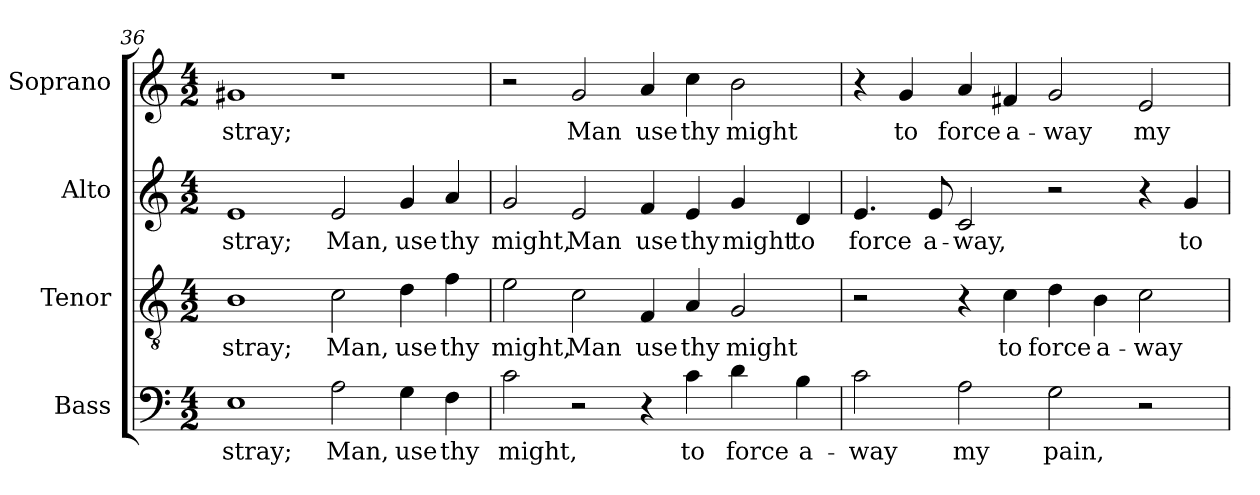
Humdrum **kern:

**kern	**text	**kern	**text	**kern	**text	**kern	**text
*part4	*part4	*part3	*part3	*part2	*part2	*part1	*part1
*staff4	*staff4	*staff3	*staff3	*staff2	*staff2	*staff1	*staff1
*I"Bass	*	*I"Tenor	*	*I"Alto	*	*I"Soprano	*
*I'B.	*	*I'T.	*	*I'A.	*	*I'S.	*
*clefF4	*	*clefGv2	*	*clefG2	*	*clefG2	*
*	*	*ITrd7c12	*	*	*	*	*
*k[]	*	*k[]	*	*k[]	*	*k[]	*
*C:	*	*C:	*	*C:	*	*C:	*
*M4/2	*	*M4/2	*	*M4/2	*	*M4/2	*
=36	=36	=36	=36	=36	=36	=36	=36
!	!LO:LY:b:color=#000000	!	!	!	!	!	!
!	!	!	!LO:LY:b:color=#000000	!	!	!	!
!	!	!	!	!	!LO:LY:b:color=#000000	!	!
!	!	!	!	!	!	!	!LO:LY:b:color=#000000
1Ei	stray;	1BBi	stray;	1ei	stray;	1g#Xi	stray;
!	!LO:LY:b:color=#000000	!	!	!	!	!	!
!	!	!	!LO:LY:b:color=#000000	!	!	!	!
!	!	!	!	!	!LO:LY:b:color=#000000	!	!
2Ai\	Man,	2Ci\	Man,	2ei/	Man,	1r	.
!	!LO:LY:b:color=#000000	!	!	!	!	!	!
!	!	!	!LO:LY:b:color=#000000	!	!	!	!
!	!	!	!	!	!LO:LY:b:color=#000000	!	!
4Gi\	use	4Di\	use	4gi/	use	.	.
!	!LO:LY:b:color=#000000	!	!	!	!	!	!
!	!	!	!LO:LY:b:color=#000000	!	!	!	!
!	!	!	!	!	!LO:LY:b:color=#000000	!	!
4Fi\	thy	4Fi\	thy	4ai/	thy	.	.
=37	=37	=37	=37	=37	=37	=37	=37
!	!LO:LY:b:color=#000000	!	!	!	!	!	!
!	!	!	!LO:LY:b:color=#000000	!	!	!	!
!	!	!	!	!	!LO:LY:b:color=#000000	!	!
2ci\	might,	2Ei\	might,	2gi/	might,	2r	.
!	!	!	!LO:LY:b:color=#000000	!	!	!	!
!	!	!	!	!	!LO:LY:b:color=#000000	!	!
!	!	!	!	!	!	!	!LO:LY:b:color=#000000
2r	.	2Ci\	Man	2ei/	Man	2gi/	Man
!	!	!	!LO:LY:b:color=#000000	!	!	!	!
!	!	!	!	!	!LO:LY:b:color=#000000	!	!
!	!	!	!	!	!	!	!LO:LY:b:color=#000000
4r	.	4FFi/	use	4fi/	use	4ai/	use
!	!LO:LY:b:color=#000000	!	!	!	!	!	!
!	!	!	!LO:LY:b:color=#000000	!	!	!	!
!	!	!	!	!	!LO:LY:b:color=#000000	!	!
!	!	!	!	!	!	!	!LO:LY:b:color=#000000
4ci\	to	4AAi/	thy	4ei/	thy	4cci\	thy
!	!LO:LY:b:color=#000000	!	!	!	!	!	!
!	!	!	!LO:LY:b:color=#000000	!	!	!	!
!	!	!	!	!	!LO:LY:b:color=#000000	!	!
!	!	!	!	!	!	!	!LO:LY:b:color=#000000
4di\	force	2GGi/	might	4gi/	might	2bi\	might
!	!LO:LY:b:color=#000000	!	!	!	!	!	!
!	!	!	!	!	!LO:LY:b:color=#000000	!	!
4Bi\	a-	.	.	4di/	to	.	.
!!LO:LB:g=z
=38	=38	=38	=38	=38	=38	=38	=38
!	!LO:LY:b:color=#000000	!	!	!	!	!	!
!	!	!	!	!	!LO:LY:b:color=#000000	!	!
2ci\	-way	2r	.	4.ei/	force	4r	.
!	!	!	!	!	!	!	!LO:LY:b:color=#000000
.	.	.	.	.	.	4gi/	to
!	!	!	!	!	!LO:LY:b:color=#000000	!	!
.	.	.	.	8ei/	a-	.	.
!	!LO:LY:b:color=#000000	!	!	!	!	!	!
!	!	!	!	!	!LO:LY:b:color=#000000	!	!
!	!	!	!	!	!	!	!LO:LY:b:color=#000000
2Ai\	my	4r	.	2ci/	-way,	4ai/	force
!	!	!	!LO:LY:b:color=#000000	!	!	!	!
!	!	!	!	!	!	!	!LO:LY:b:color=#000000
.	.	4Ci\	to	.	.	4f#Xi/	a-
!	!LO:LY:b:color=#000000	!	!	!	!	!	!
!	!	!	!LO:LY:b:color=#000000	!	!	!	!
!	!	!	!	!	!	!	!LO:LY:b:color=#000000
2Gi\	pain,	4Di\	force	2r	.	2gi/	-way
!	!	!	!LO:LY:b:color=#000000	!	!	!	!
.	.	4BBi\	a-	.	.	.	.
!	!	!	!LO:LY:b:color=#000000	!	!	!	!
!	!	!	!	!	!	!	!LO:LY:b:color=#000000
2r	.	2Ci\	-way	4r	.	2ei/	my
!	!	!	!	!	!LO:LY:b:color=#000000	!	!
.	.	.	.	4gi/	to	.	.
=	=	=	=	=	=	=	=
*-	*-	*-	*-	*-	*-	*-	*-
